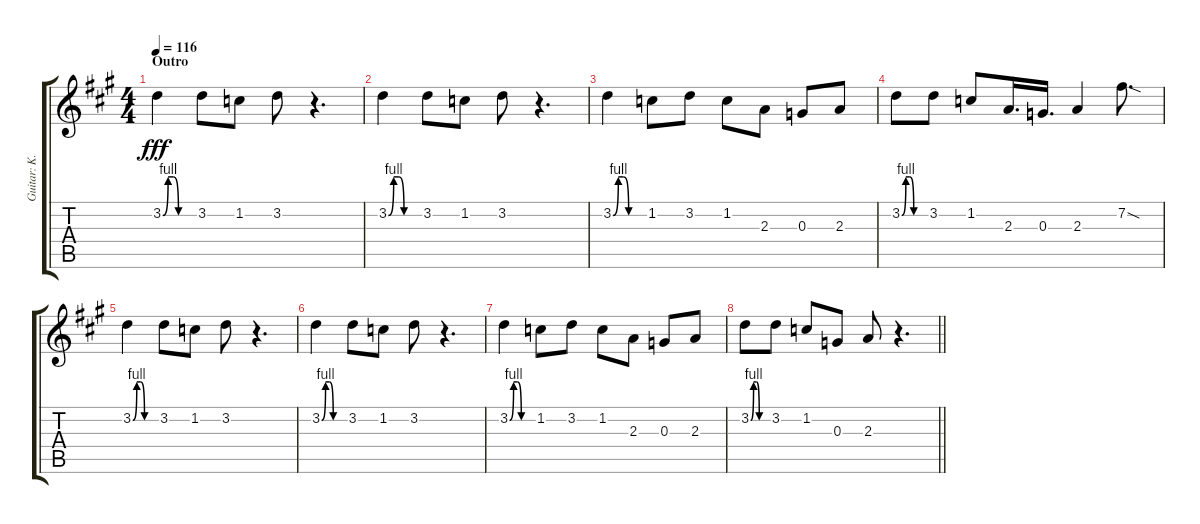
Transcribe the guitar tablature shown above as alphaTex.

\track ("Guitar: K.K." "Guitar: K.") {instrument distortionguitar}
\staff {score tabs}
\tuning (E4 B3 G3 D3 A2 E2) {hide}
\ts (4 4)
\section ("" "Outro")
\tempo 116
\clef g2
\ks a
3.2{be (custom 0 0 10 4 20 4 30 0 60 0)}.4{dy fff} 3.2.8 1.2.8 3.2.8 r.4{d} |
3.2{be (custom 0 0 10 4 20 4 30 0 60 0)}.4 3.2.8 1.2.8 3.2.8 r.4{d} |
3.2{be (custom 0 0 10 4 20 4 30 0 60 0)}.4 1.2.8 3.2.8 1.2.8 2.3.8 0.3.8 2.3.8 |
3.2{be (custom 0 0 10 4 20 4 30 0 60 0)}.8 3.2.8 1.2.8 2.3.16{d} 0.3.16{d} 2.3.4 7.2{sod}.8{d} |
3.2{be (custom 0 0 10 4 20 4 30 0 60 0)}.4 3.2.8 1.2.8 3.2.8 r.4{d} |
3.2{be (custom 0 0 10 4 20 4 30 0 60 0)}.4 3.2.8 1.2.8 3.2.8 r.4{d} |
3.2{be (custom 0 0 10 4 20 4 30 0 60 0)}.4 1.2.8 3.2.8 1.2.8 2.3.8 0.3.8 2.3.8 |
\barLineRight lightlight
3.2{be (custom 0 0 10 4 20 4 30 0 60 0)}.8 3.2.8 1.2.8 0.3.8 2.3.8 r.4{d}
